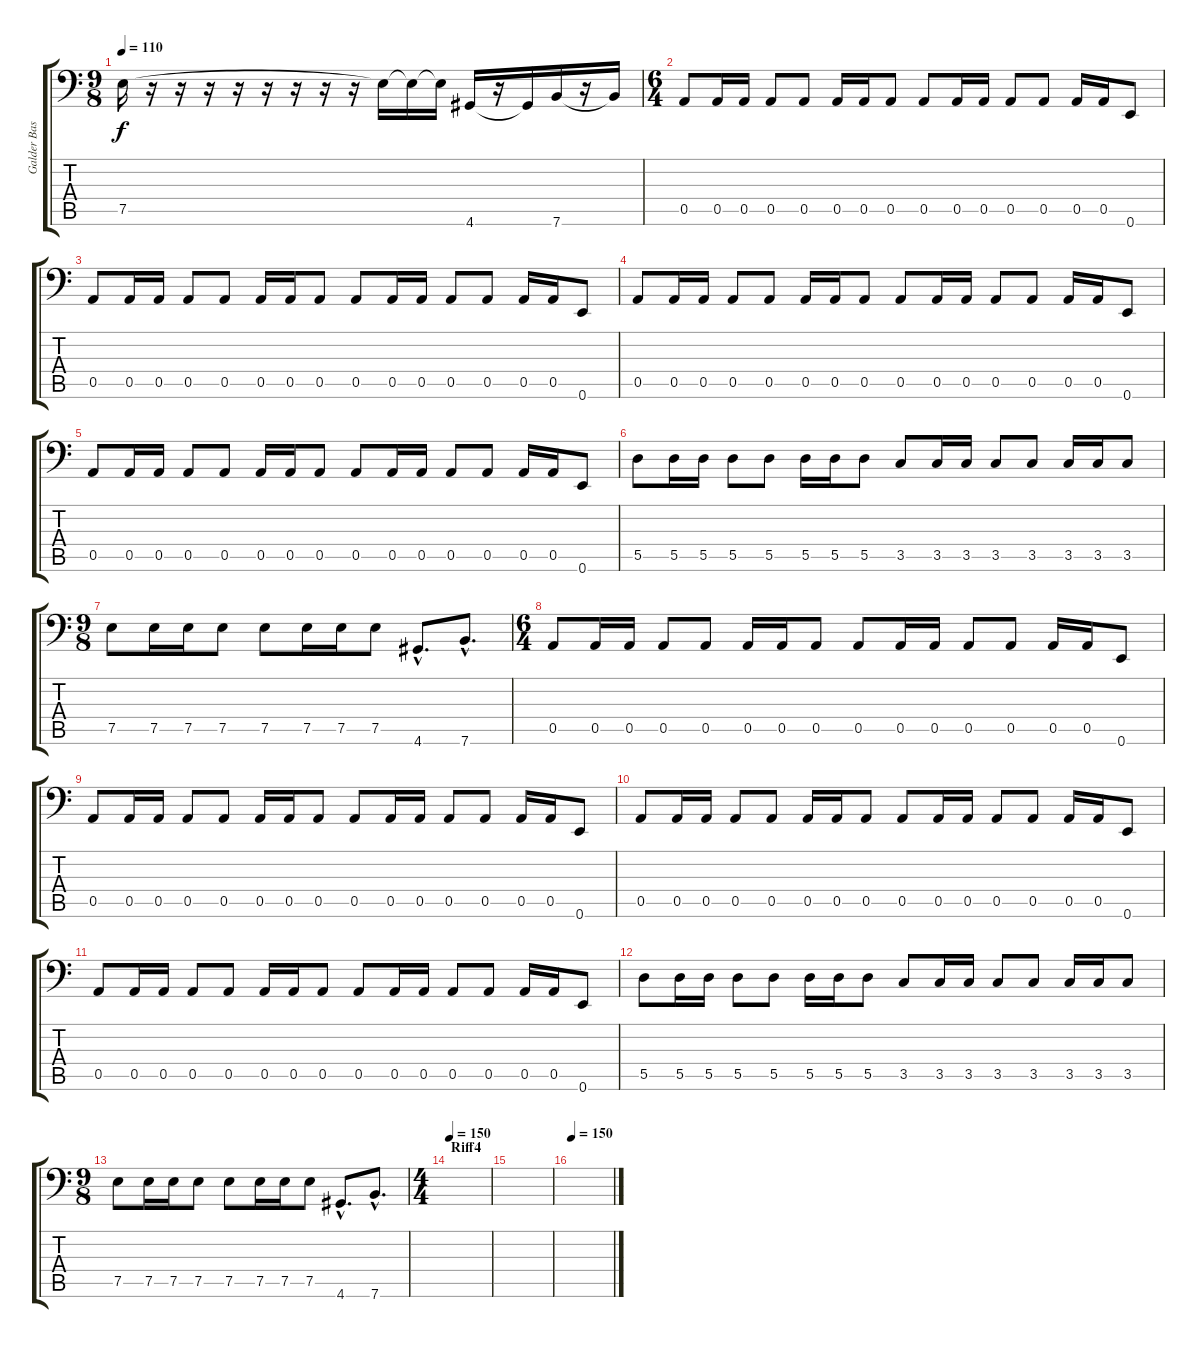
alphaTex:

\track ("Galder Bass" "Galder Bas") {instrument electricbasspick}
\staff {score tabs}
\tuning (E3 B2 G2 D2 A1 E1) {hide}
\ts (9 8)
\tempo 110
\clef f4
\ks c
7.5.16{dy f} r.16 r.16 r.16 r.16 r.16 r.16 r.16 r.16 7.5{t}.16 7.5{t}.16 7.5{t}.16 4.6.16 r.16 4.6{t}.16 7.6.16 r.16 7.6{t}.16 |
\ts (6 4)
0.5.8 0.5.16 0.5.16 0.5.8 0.5.8 0.5.16 0.5.16 0.5.8 0.5.8 0.5.16 0.5.16 0.5.8 0.5.8 0.5.16 0.5.16 0.6.8 |
0.5.8 0.5.16 0.5.16 0.5.8 0.5.8 0.5.16 0.5.16 0.5.8 0.5.8 0.5.16 0.5.16 0.5.8 0.5.8 0.5.16 0.5.16 0.6.8 |
0.5.8 0.5.16 0.5.16 0.5.8 0.5.8 0.5.16 0.5.16 0.5.8 0.5.8 0.5.16 0.5.16 0.5.8 0.5.8 0.5.16 0.5.16 0.6.8 |
0.5.8 0.5.16 0.5.16 0.5.8 0.5.8 0.5.16 0.5.16 0.5.8 0.5.8 0.5.16 0.5.16 0.5.8 0.5.8 0.5.16 0.5.16 0.6.8 |
5.5.8 5.5.16 5.5.16 5.5.8 5.5.8 5.5.16 5.5.16 5.5.8 3.5.8 3.5.16 3.5.16 3.5.8 3.5.8 3.5.16 3.5.16 3.5.8 |
\ts (9 8)
7.5.8 7.5.16 7.5.16 7.5.8 7.5.8 7.5.16 7.5.16 7.5.8 4.6{hac}.8{d} 7.6{hac}.8{d} |
\ts (6 4)
0.5.8 0.5.16 0.5.16 0.5.8 0.5.8 0.5.16 0.5.16 0.5.8 0.5.8 0.5.16 0.5.16 0.5.8 0.5.8 0.5.16 0.5.16 0.6.8 |
0.5.8 0.5.16 0.5.16 0.5.8 0.5.8 0.5.16 0.5.16 0.5.8 0.5.8 0.5.16 0.5.16 0.5.8 0.5.8 0.5.16 0.5.16 0.6.8 |
0.5.8 0.5.16 0.5.16 0.5.8 0.5.8 0.5.16 0.5.16 0.5.8 0.5.8 0.5.16 0.5.16 0.5.8 0.5.8 0.5.16 0.5.16 0.6.8 |
0.5.8 0.5.16 0.5.16 0.5.8 0.5.8 0.5.16 0.5.16 0.5.8 0.5.8 0.5.16 0.5.16 0.5.8 0.5.8 0.5.16 0.5.16 0.6.8 |
5.5.8 5.5.16 5.5.16 5.5.8 5.5.8 5.5.16 5.5.16 5.5.8 3.5.8 3.5.16 3.5.16 3.5.8 3.5.8 3.5.16 3.5.16 3.5.8 |
\ts (9 8)
7.5.8 7.5.16 7.5.16 7.5.8 7.5.8 7.5.16 7.5.16 7.5.8 4.6{hac}.8{d} 7.6{hac}.8{d} |
\ts (4 4)
\section ("" "Riff4")
\tempo 150
|
|
\tempo 150
